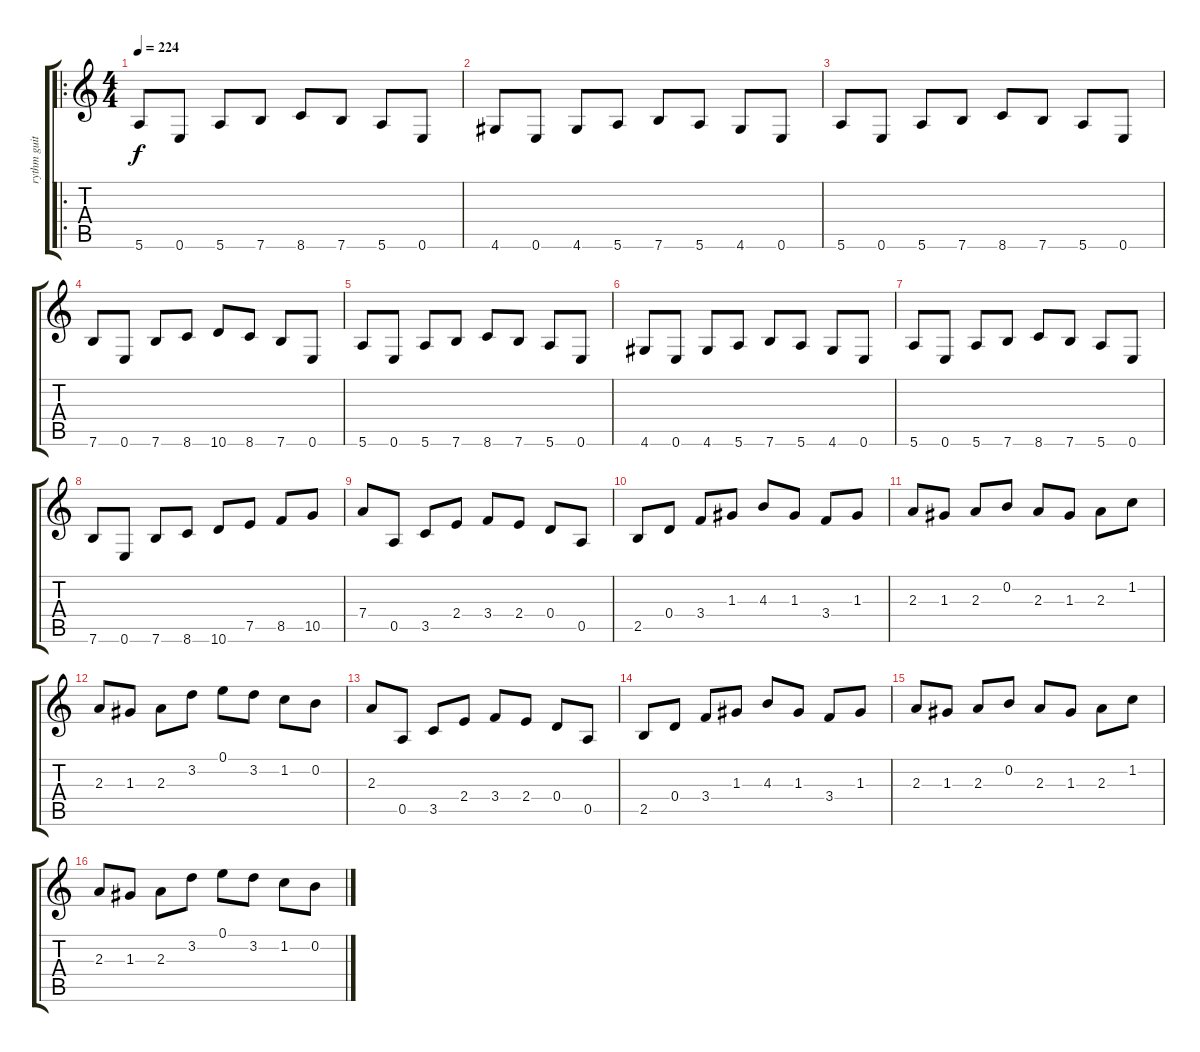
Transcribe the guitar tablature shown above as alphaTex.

\track ("rythm guitar" "rythm guit") {instrument acousticguitarsteel}
\staff {score tabs}
\tuning (E4 B3 G3 D3 A2 E2) {hide}
\ro
\ts (4 4)
\tempo 224
\clef g2
\ks c
5.6.8{dy f} 0.6.8 5.6.8 7.6.8 8.6.8 7.6.8 5.6.8 0.6.8 |
4.6.8 0.6.8 4.6.8 5.6.8 7.6.8 5.6.8 4.6.8 0.6.8 |
5.6.8 0.6.8 5.6.8 7.6.8 8.6.8 7.6.8 5.6.8 0.6.8 |
7.6.8 0.6.8 7.6.8 8.6.8 10.6.8 8.6.8 7.6.8 0.6.8 |
5.6.8 0.6.8 5.6.8 7.6.8 8.6.8 7.6.8 5.6.8 0.6.8 |
4.6.8 0.6.8 4.6.8 5.6.8 7.6.8 5.6.8 4.6.8 0.6.8 |
5.6.8 0.6.8 5.6.8 7.6.8 8.6.8 7.6.8 5.6.8 0.6.8 |
7.6.8 0.6.8 7.6.8 8.6.8 10.6.8 7.5.8 8.5.8 10.5.8 |
7.4.8 0.5.8 3.5.8 2.4.8 3.4.8 2.4.8 0.4.8 0.5.8 |
2.5.8 0.4.8 3.4.8 1.3.8 4.3.8 1.3.8 3.4.8 1.3.8 |
2.3.8 1.3.8 2.3.8 0.2.8 2.3.8 1.3.8 2.3.8 1.2.8 |
2.3.8 1.3.8 2.3.8 3.2.8 0.1.8 3.2.8 1.2.8 0.2.8 |
2.3.8 0.5.8 3.5.8 2.4.8 3.4.8 2.4.8 0.4.8 0.5.8 |
2.5.8 0.4.8 3.4.8 1.3.8 4.3.8 1.3.8 3.4.8 1.3.8 |
2.3.8 1.3.8 2.3.8 0.2.8 2.3.8 1.3.8 2.3.8 1.2.8 |
2.3.8 1.3.8 2.3.8 3.2.8 0.1.8 3.2.8 1.2.8 0.2.8
